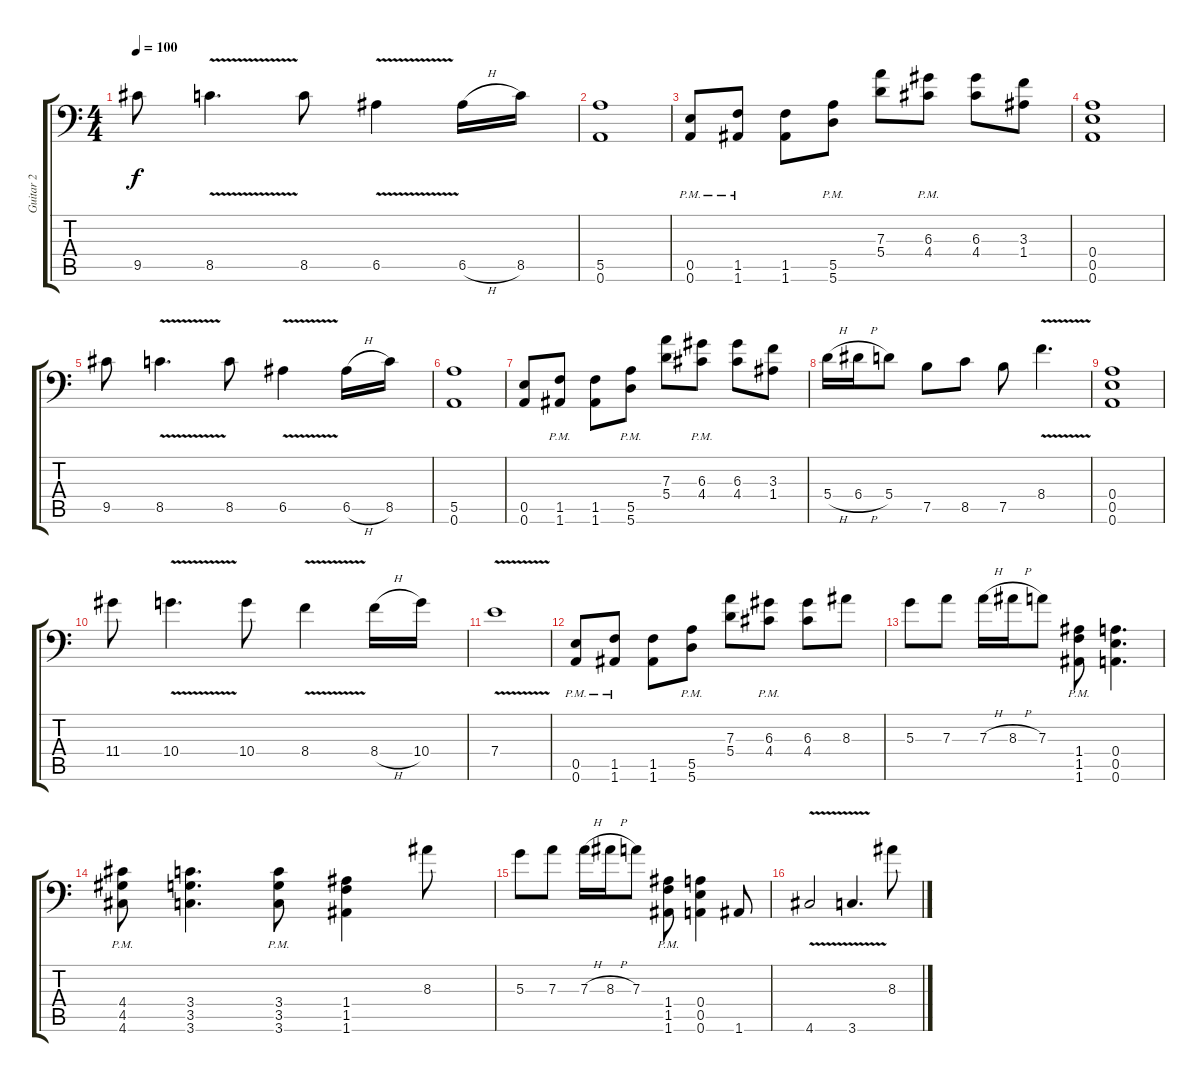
\track ("Guitar 2" "Guitar 2") {instrument distortionguitar}
\staff {score tabs}
\tuning (B3 Gb3 D3 A2 E2 A1) {hide}
\ts (4 4)
\tempo 100
\clef f4
\ks c
9.5.8{dy f} 8.5{v}.4{d} 8.5.8 6.5{v}.4 6.5{h}.16 8.5.16 |
(5.5 0.6).1 |
(0.5{pm} 0.6{pm}).8 (1.5{pm} 1.6{pm}).8 (1.5 1.6).8 (5.5{pm} 5.6{pm}).8 (7.3 5.4).8 (6.3{pm} 4.4{pm}).8 (6.3 4.4).8 (3.3 1.4).8 |
(0.4 0.5 0.6).1 |
9.5.8 8.5{v}.4{d} 8.5.8 6.5{v}.4 6.5{h}.16 8.5.16 |
(5.5 0.6).1 |
(0.5 0.6).8 (1.5{pm} 1.6{pm}).8 (1.5 1.6).8 (5.5{pm} 5.6{pm}).8 (7.3 5.4).8 (6.3{pm} 4.4{pm}).8 (6.3 4.4).8 (3.3 1.4).8 |
5.4{h}.16 6.4{h}.16 5.4.8 7.5.8 8.5.8 7.5.8 8.4{v}.4{d} |
(0.4 0.5 0.6).1 |
11.4.8 10.4{v}.4{d} 10.4.8 8.4{v}.4 8.4{h}.16 10.4.16 |
7.4{v}.1 |
(0.5{pm} 0.6{pm}).8 (1.5{pm} 1.6{pm}).8 (1.5 1.6).8 (5.5{pm} 5.6{pm}).8 (7.3 5.4).8 (6.3{pm} 4.4{pm}).8 (6.3 4.4).8 8.3.8 |
5.3.8 7.3.8 7.3{h}.16 8.3{h}.16 7.3.8 (1.4{pm} 1.5{pm} 1.6{pm}).8 (0.4 0.5 0.6).4{d} |
(4.4{pm} 4.5{pm} 4.6{pm}).8 (3.4 3.5 3.6).4{d} (3.4{pm} 3.5{pm} 3.6{pm}).8 (1.4 1.5 1.6).4 8.3.8 |
5.3.8 7.3.8 7.3{h}.16 8.3{h}.16 7.3.8 (1.4{pm} 1.5{pm} 1.6{pm}).8 (0.4 0.5 0.6).4 1.6.8 |
4.6{v}.2 3.6{v}.4{d} 8.3.8
